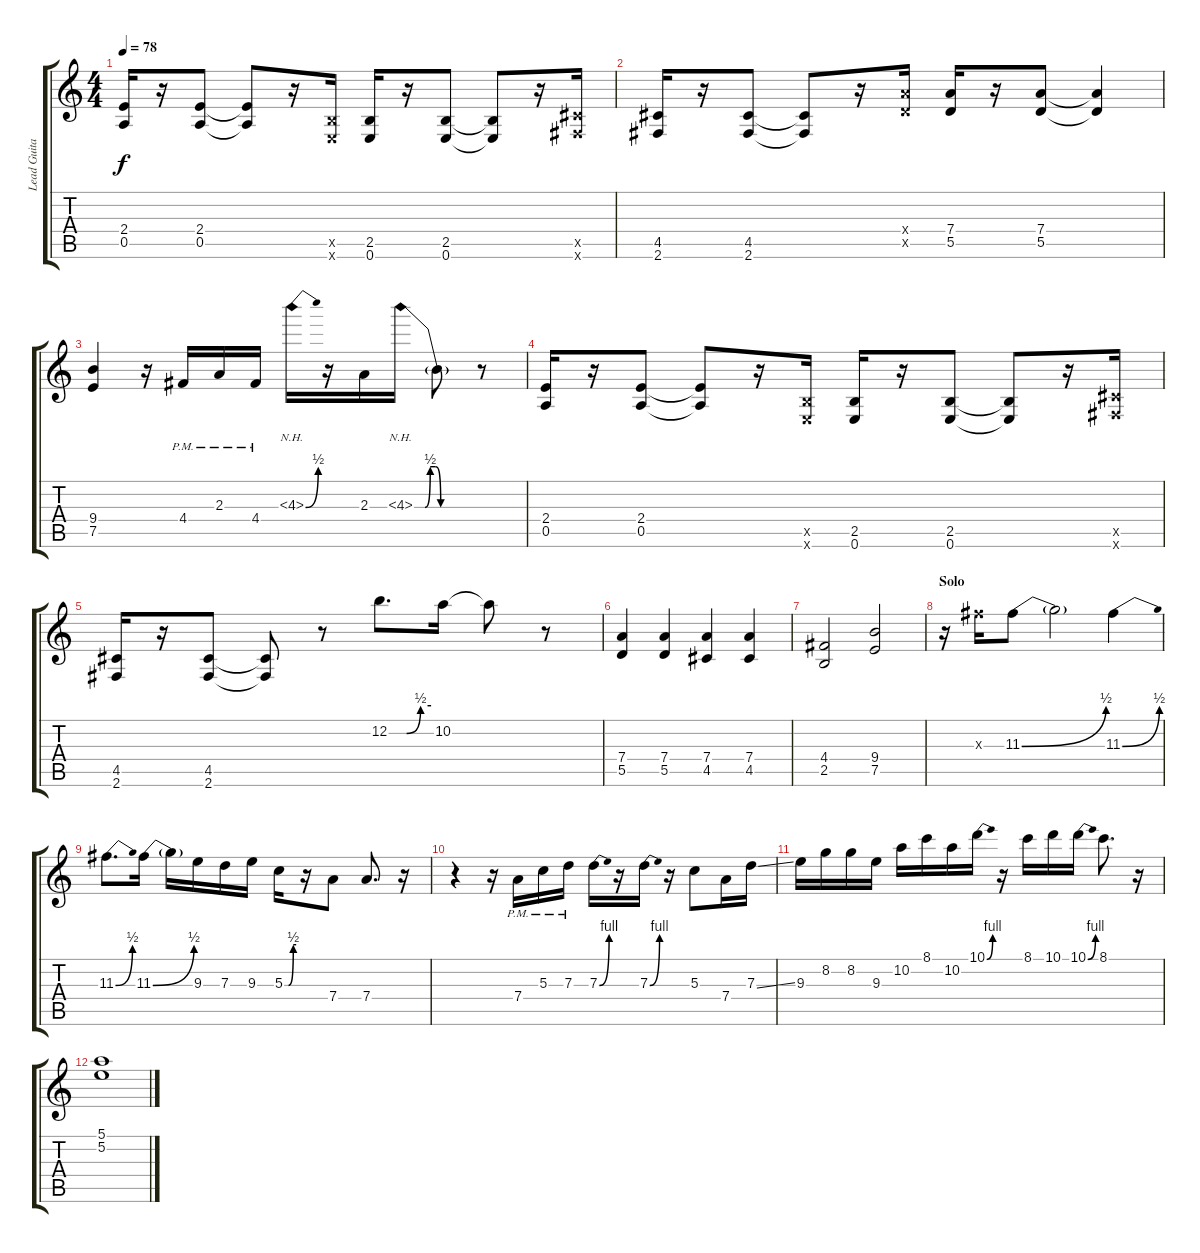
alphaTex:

\track ("Lead Guitar" "Lead Guita") {instrument distortionguitar}
\staff {score tabs}
\tuning (E4 B3 G3 D3 A2 E2) {hide}
\ts (4 4)
\tempo 78
\clef g2
\ks c
(2.4 0.5).16{dy f} r.16 (2.4 0.5).8 (2.4{t} 0.5{t}).8 r.16 (2.5{x} 0.6{x}).16 (2.5 0.6).16 r.16 (2.5 0.6).8 (2.5{t} 0.6{t}).8 r.16 (4.5{x} 2.6{x}).16 |
(4.5 2.6).16 r.16 (4.5 2.6).8 (4.5{t} 2.6{t}).8 r.16 (7.4{x} 5.5{x}).16 (7.4 5.5).16 r.16 (7.4 5.5).8 (7.4{t} 5.5{t}).4 |
(9.4 7.5).4 r.16 4.4{pm}.16 2.3{pm}.16 4.4{pm}.16 4.3{be (bend 0 0 60 2) nh}.16 r.16 2.3.16 4.3{be (custom 0 0 10 0 15 2 20 2 25 0 35 0 45 0 60 0) nh}.16 4.3{t}.8 r.8 |
(2.4 0.5).16 r.16 (2.4 0.5).8 (2.4{t} 0.5{t}).8 r.16 (2.5{x} 0.6{x}).16 (2.5 0.6).16 r.16 (2.5 0.6).8 (2.5{t} 0.6{t}).8 r.16 (4.5{x} 2.6{x}).16 |
(4.5 2.6).16 r.16 (4.5 2.6).8 (4.5{t} 2.6{t}).8 r.8 12.2{be (custom 0 0 25 0 45 2 60 2)}.8{d} 10.2.16 10.2{t}.8 r.8 |
(7.4 5.5).4 (7.4 5.5).4 (7.4 4.5).4 (7.4 4.5).4 |
(4.4 2.5).2 (9.4 7.5).2 |
\section ("" "Solo")
r.16 11.3{x}.16 11.3{be (bend 0 0 60 2)}.8 11.3{t}.2 11.3{be (bend 0 0 60 2)}.4 |
11.3{be (bend 0 0 60 2)}.8{d} 11.3{be (bend 0 0 60 2)}.16 11.3{t}.16 9.3.16 7.3.16 9.3.16 5.3{be (custom 0 0 20 0 45 2 60 2)}.16 r.16 7.4.8 7.4.8{d} r.16 |
r.4 r.16 7.4{pm}.16 5.3{pm}.16 7.3{pm}.16 7.3{be (bend 0 0 60 4)}.16 r.16 7.3{be (bend 0 0 60 4)}.16 r.16 5.3.8 7.4.16 7.3{ss}.16 |
9.3.16 8.2.16 8.2.16 9.3.16 10.2.16 8.1.16 10.2.16 10.1{be (bend 0 0 60 4)}.16 r.16 8.1.16 10.1.16 10.1{be (bend 0 0 60 4)}.16 8.1.8{d} r.16 |
(5.1 5.2).1
